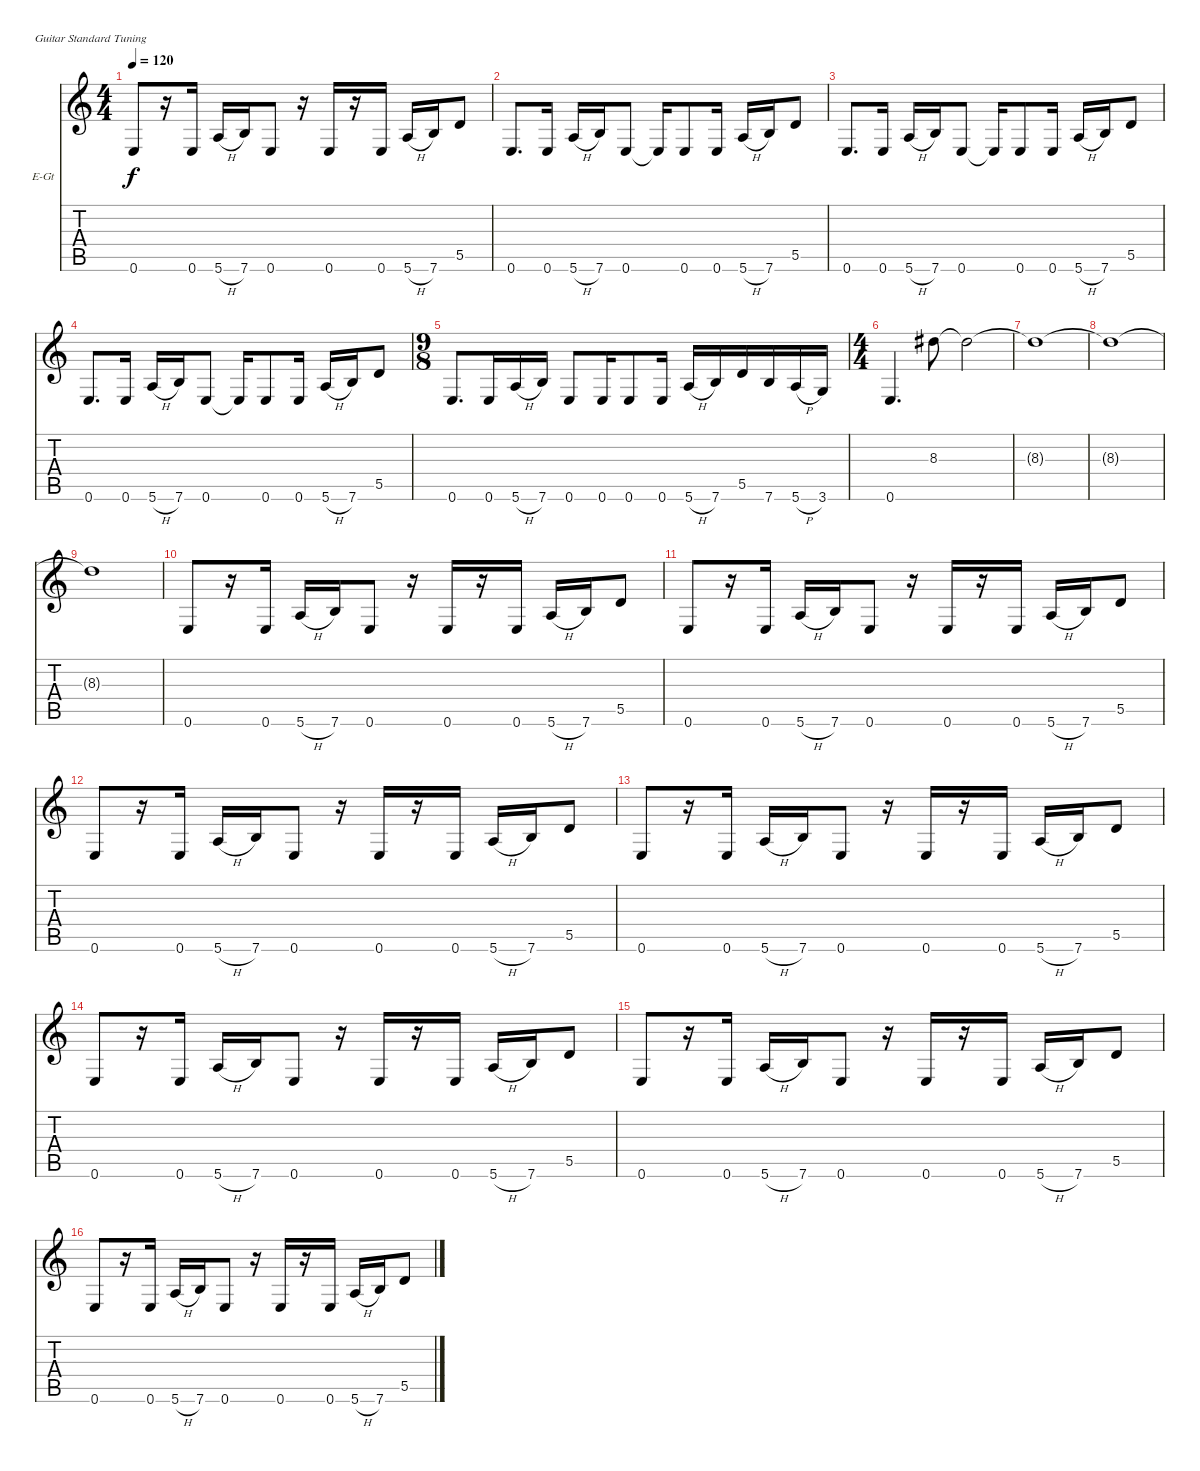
\defaultSystemsLayout 4
\bracketExtendMode nobrackets
\firstSystemTrackNameOrientation horizontal
\otherSystemsTrackNameOrientation horizontal
\track ("Mike McCready (Drive)" "E-Gt") {instrument overdrivenguitar}
\staff {score tabs}
\tuning (E4 B3 G3 D3 A2 E2)
\ts (4 4)
\tempo 120
\clef g2
\ks c
0.6.8{dy f} r.16 0.6.16 5.6{h}.16 7.6.16 0.6.8 r.16 0.6.16 r.16 0.6.16 5.6{h}.16 7.6.16 5.5.8 |
0.6.8{d} 0.6.16 5.6{h}.16 7.6.16 0.6.8 0.6{t}.16 0.6.8 0.6.16 5.6{h}.16 7.6.16 5.5.8 |
0.6.8{d} 0.6.16 5.6{h}.16 7.6.16 0.6.8 0.6{t}.16 0.6.8 0.6.16 5.6{h}.16 7.6.16 5.5.8 |
0.6.8{d} 0.6.16 5.6{h}.16 7.6.16 0.6.8 0.6{t}.16 0.6.8 0.6.16 5.6{h}.16 7.6.16 5.5.8 |
\ts (9 8)
0.6.8{d} 0.6.16 5.6{h}.16 7.6.16 0.6.8 0.6.16 0.6.8 0.6.16 5.6{h}.16 7.6.16 5.5.16 7.6.16 5.6{h}.16 3.6.16 |
\ts (4 4)
0.6.4{d} 8.3.8 8.3{t}.2 |
8.3{t}.1 |
8.3{t}.1 |
8.3{t}.1 |
0.6.8 r.16 0.6.16 5.6{h}.16 7.6.16 0.6.8 r.16 0.6.16 r.16 0.6.16 5.6{h}.16 7.6.16 5.5.8 |
0.6.8 r.16 0.6.16 5.6{h}.16 7.6.16 0.6.8 r.16 0.6.16 r.16 0.6.16 5.6{h}.16 7.6.16 5.5.8 |
0.6.8 r.16 0.6.16 5.6{h}.16 7.6.16 0.6.8 r.16 0.6.16 r.16 0.6.16 5.6{h}.16 7.6.16 5.5.8 |
0.6.8 r.16 0.6.16 5.6{h}.16 7.6.16 0.6.8 r.16 0.6.16 r.16 0.6.16 5.6{h}.16 7.6.16 5.5.8 |
0.6.8 r.16 0.6.16 5.6{h}.16 7.6.16 0.6.8 r.16 0.6.16 r.16 0.6.16 5.6{h}.16 7.6.16 5.5.8 |
0.6.8 r.16 0.6.16 5.6{h}.16 7.6.16 0.6.8 r.16 0.6.16 r.16 0.6.16 5.6{h}.16 7.6.16 5.5.8 |
0.6.8 r.16 0.6.16 5.6{h}.16 7.6.16 0.6.8 r.16 0.6.16 r.16 0.6.16 5.6{h}.16 7.6.16 5.5.8
